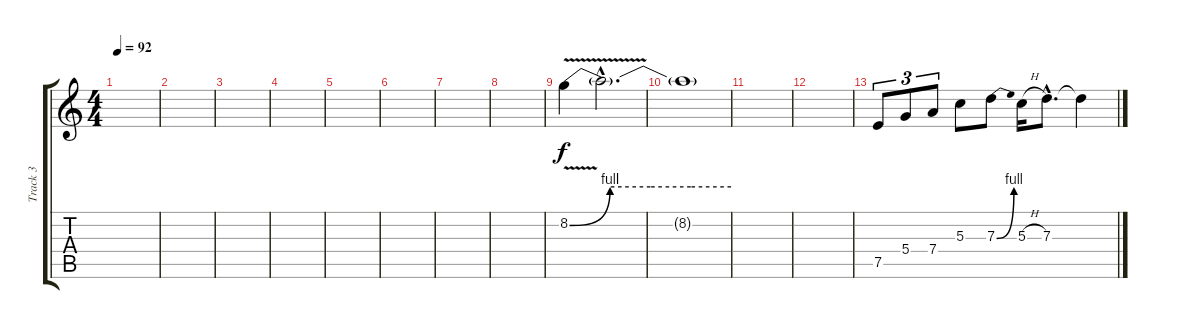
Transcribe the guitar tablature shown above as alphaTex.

\track ("Track 3" "Track 3") {instrument electricguitarjazz}
\staff {score tabs}
\tuning (E4 B3 G3 D3 A2 E2) {hide}
\ts (4 4)
\tempo 92
\clef g2
\ks c
|
|
|
|
|
|
|
|
8.2{be (custom 0 0 15 4 30 4 45 4 60 4) v}.4 8.2{hac t}.2{d} |
8.2{t}.1 |
|
|
7.5.8{tu (3 2)} 5.4.8{tu (3 2)} 7.4.8{tu (3 2)} 5.3.8 7.3{be (bend 0 0 60 4)}.8 5.3{h}.16 7.3{hac}.8{d} 7.3{t}.4
